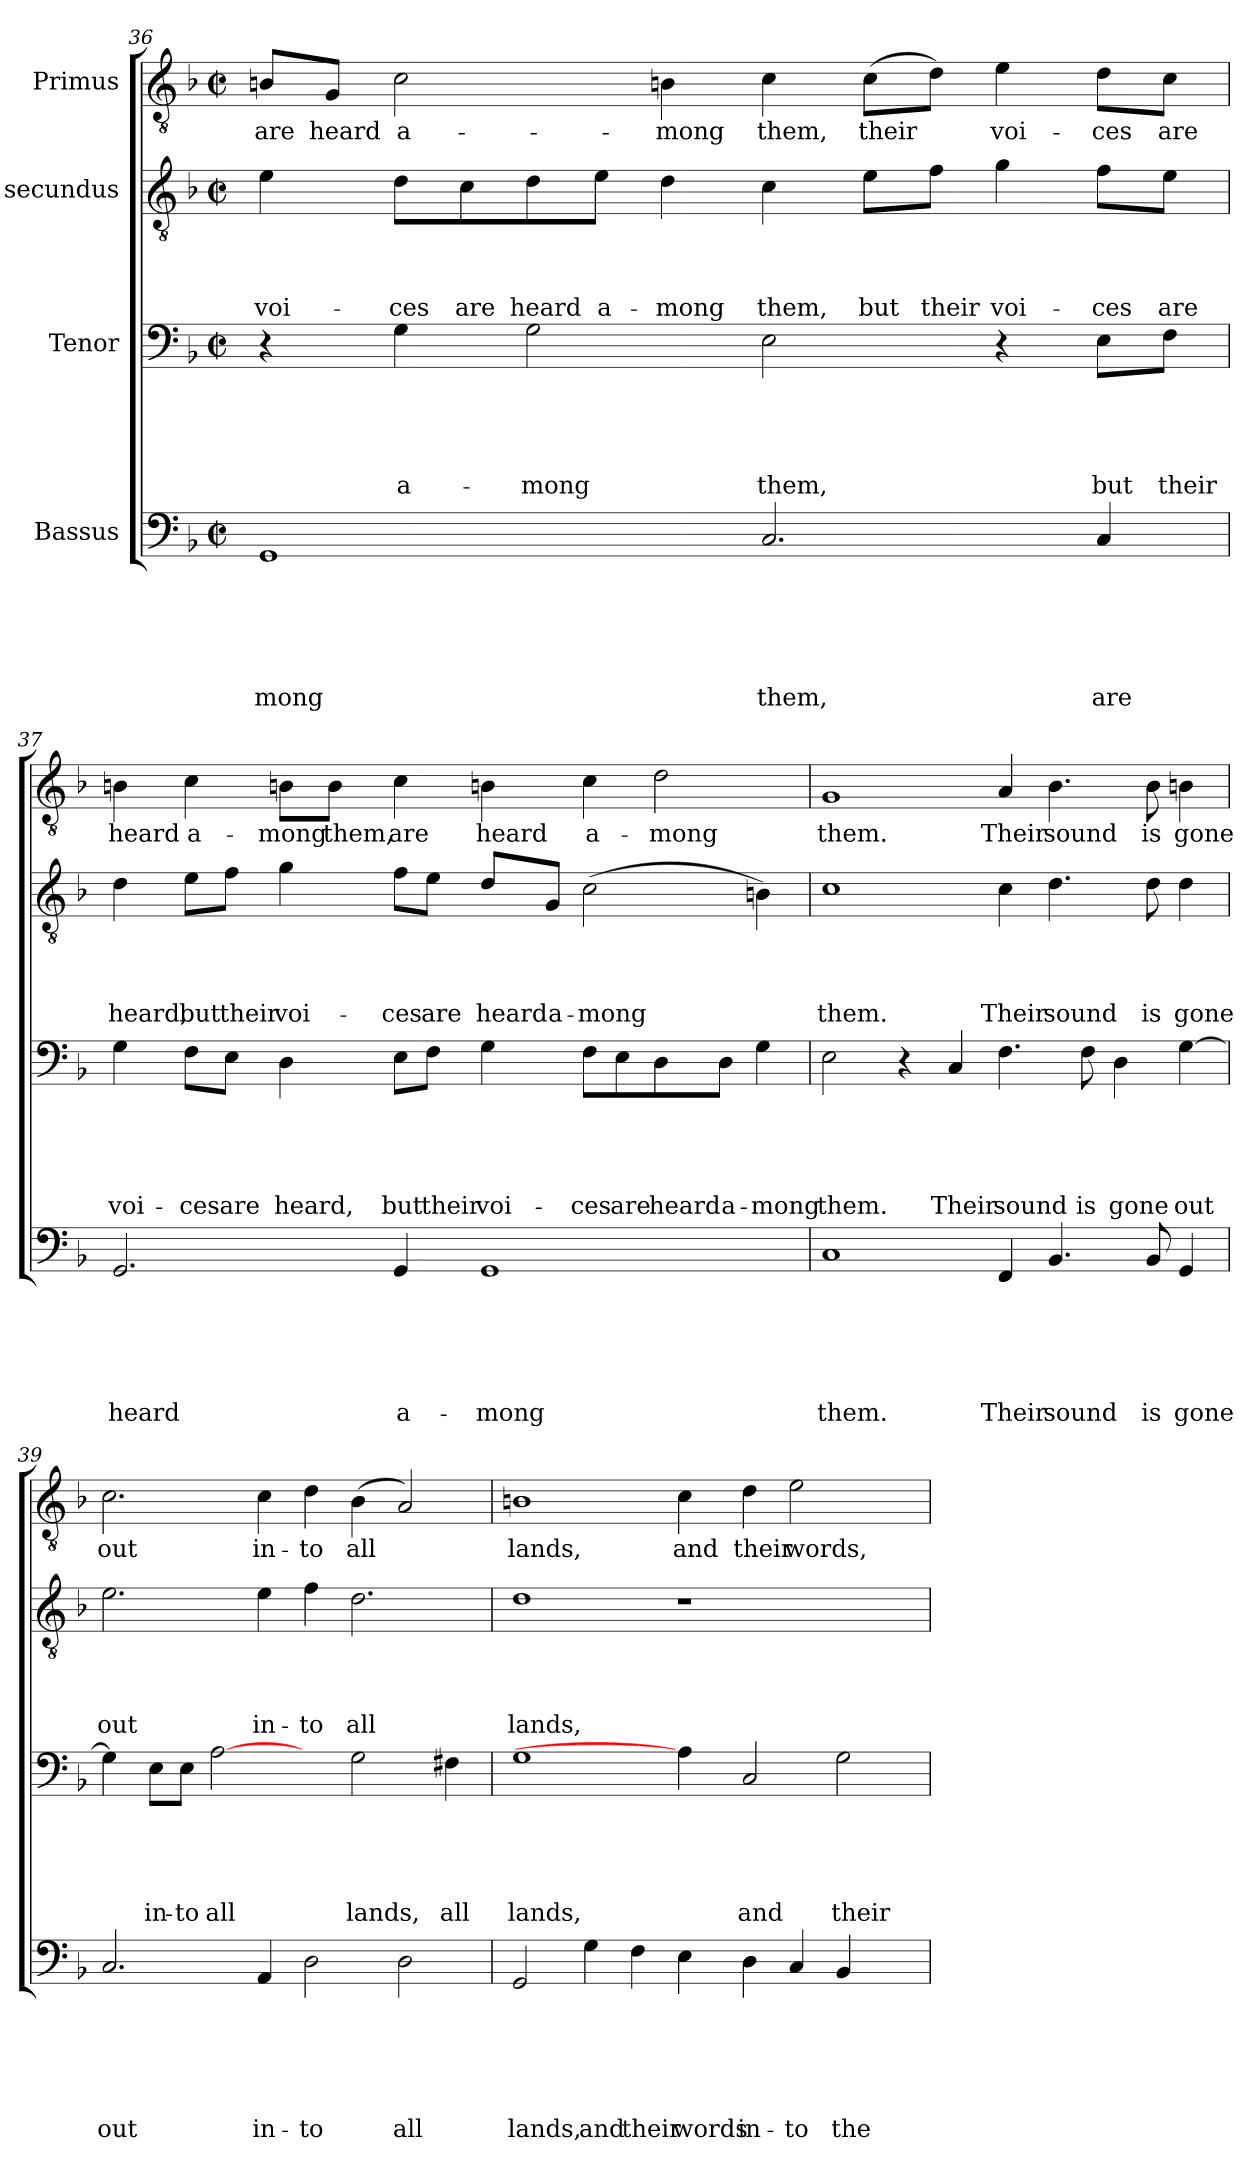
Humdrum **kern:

**kern	**text	**text	**text	**text	**text	**text	**kern	**text	**text	**text	**text	**text	**kern	**text	**text	**text	**text	**kern	**text
*part4	*part4	*part4	*part4	*part4	*part4	*part4	*part3	*part3	*part3	*part3	*part3	*part3	*part2	*part2	*part2	*part2	*part2	*part1	*part1
*staff4	*staff4	*staff4	*staff4	*staff4	*staff4	*staff4	*staff3	*staff3	*staff3	*staff3	*staff3	*staff3	*staff2	*staff2	*staff2	*staff2	*staff2	*staff1	*staff1
*I"Bassus	*	*	*	*	*	*	*I"Tenor	*	*	*	*	*	*I"secundus	*	*	*	*	*I"Primus	*
*clefF4	*	*	*	*	*	*	*clefF4	*	*	*	*	*	*clefGv2	*	*	*	*	*clefGv2	*
*k[b-]	*	*	*	*	*	*	*k[b-]	*	*	*	*	*	*k[b-]	*	*	*	*	*k[b-]	*
*F:	*	*	*	*	*	*	*F:	*	*	*	*	*	*F:	*	*	*	*	*F:	*
*M2/2	*	*	*	*	*	*	*M2/2	*	*	*	*	*	*M2/2	*	*	*	*	*M2/2	*
*met(c|)	*	*	*	*	*	*	*met(c|)	*	*	*	*	*	*met(c|)	*	*	*	*	*met(c|)	*
=36	=36	=36	=36	=36	=36	=36	=36	=36	=36	=36	=36	=36	=36	=36	=36	=36	=36	=36	=36
!	!	!	!	!	!	!LO:LY:b	!	!	!	!	!	!	!	!	!	!	!LO:LY:b	!	!LO:LY:b
1GG	.	.	.	.	.	-mong	4r	.	.	.	.	.	4e\	.	.	.	voi-	8Bn/L	are
!	!	!	!	!	!	!	!	!	!	!	!	!	!	!	!	!	!	!	!LO:LY:b
.	.	.	.	.	.	.	.	.	.	.	.	.	.	.	.	.	.	8G/J	heard
!	!	!	!	!	!	!	!	!	!	!	!	!LO:LY:b	!	!	!	!	!LO:LY:b	!	!LO:LY:b
.	.	.	.	.	.	.	4G\	.	.	.	.	a-	8d\L	.	.	.	-ces	2c\	a-
!	!	!	!	!	!	!	!	!	!	!	!	!	!	!	!	!	!LO:LY:b	!	!
.	.	.	.	.	.	.	.	.	.	.	.	.	8c\	.	.	.	are	.	.
!	!	!	!	!	!	!	!	!	!	!	!	!LO:LY:b	!	!	!	!	!LO:LY:b	!	!
.	.	.	.	.	.	.	2G\	.	.	.	.	-mong	8d\	.	.	.	heard	.	.
!	!	!	!	!	!	!	!	!	!	!	!	!	!	!	!	!	!LO:LY:b	!	!
.	.	.	.	.	.	.	.	.	.	.	.	.	8e\J	.	.	.	a-	.	.
!	!	!	!	!	!	!	!	!	!	!	!	!	!	!	!	!	!LO:LY:b	!	!LO:LY:b
.	.	.	.	.	.	.	.	.	.	.	.	.	4d\	.	.	.	-mong	4Bn\	-mong
!	!	!	!	!	!	!LO:LY:b	!	!	!	!	!	!LO:LY:b	!	!	!	!	!LO:LY:b	!	!LO:LY:b
2.C/	.	.	.	.	.	them,	2E\	.	.	.	.	them,	4c\	.	.	.	them,	4c\	them,
!	!	!	!	!	!	!	!	!	!	!	!	!	!	!	!	!	!LO:LY:b	!	!LO:LY:b
.	.	.	.	.	.	.	.	.	.	.	.	.	8e\L	.	.	.	but	(>8c\L	their
!	!	!	!	!	!	!	!	!	!	!	!	!	!	!	!	!	!LO:LY:b	!	!
.	.	.	.	.	.	.	.	.	.	.	.	.	8f\J	.	.	.	their	8d\J)	.
!	!	!	!	!	!	!	!	!	!	!	!	!	!	!	!	!	!LO:LY:b	!	!LO:LY:b
.	.	.	.	.	.	.	4r	.	.	.	.	.	4g\	.	.	.	voi-	4e\	voi-
!	!	!	!	!	!	!LO:LY:b	!	!	!	!	!	!LO:LY:b	!	!	!	!	!LO:LY:b:rj	!	!LO:LY:b:rj
4C/	.	.	.	.	.	are	8E\L	.	.	.	.	but	8f\L	.	.	.	-ces	8d\L	-ces
!	!	!	!	!	!	!	!	!	!	!	!	!LO:LY:b	!	!	!	!	!LO:LY:b	!	!LO:LY:b
.	.	.	.	.	.	.	8F\J	.	.	.	.	their	8e\J	.	.	.	are	8c\J	are
!!LO:PB:g=z
=37	=37	=37	=37	=37	=37	=37	=37	=37	=37	=37	=37	=37	=37	=37	=37	=37	=37	=37	=37
!	!	!	!	!	!	!LO:LY:b	!	!	!	!	!	!LO:LY:b	!	!	!	!	!LO:LY:b	!	!LO:LY:b
2.GG/	.	.	.	.	.	heard	4G\	.	.	.	.	voi-	4d\	.	.	.	heard,	4Bn\	heard
!	!	!	!	!	!	!	!	!	!	!	!	!LO:LY:b	!	!	!	!	!LO:LY:b	!	!LO:LY:b
.	.	.	.	.	.	.	8F\L	.	.	.	.	-ces	8e\L	.	.	.	but	4c\	a-
!	!	!	!	!	!	!	!	!	!	!	!	!LO:LY:b	!	!	!	!	!LO:LY:b	!	!
.	.	.	.	.	.	.	8E\J	.	.	.	.	are	8f\J	.	.	.	their	.	.
!	!	!	!	!	!	!	!	!	!	!	!	!LO:LY:b	!	!	!	!	!LO:LY:b	!	!LO:LY:b
.	.	.	.	.	.	.	4D\	.	.	.	.	heard,	4g\	.	.	.	voi-	8Bn\L	-mong
!	!	!	!	!	!	!	!	!	!	!	!	!	!	!	!	!	!	!	!LO:LY:b
.	.	.	.	.	.	.	.	.	.	.	.	.	.	.	.	.	.	8B\J	them,
!	!	!	!	!	!	!LO:LY:b	!	!	!	!	!	!LO:LY:b	!	!	!	!	!LO:LY:b	!	!LO:LY:b
4GG/	.	.	.	.	.	a-	8E\L	.	.	.	.	but	8f\L	.	.	.	-ces	4c\	are
!	!	!	!	!	!	!	!	!	!	!	!	!LO:LY:b	!	!	!	!	!LO:LY:b:rj	!	!
.	.	.	.	.	.	.	8F\J	.	.	.	.	their	8e\J	.	.	.	are	.	.
!	!	!	!	!	!	!LO:LY:b	!	!	!	!	!	!LO:LY:b	!	!	!	!	!LO:LY:b	!	!LO:LY:b
1GG	.	.	.	.	.	-mong	4G\	.	.	.	.	voi-	8d/L	.	.	.	heard	4Bn\	heard
!	!	!	!	!	!	!	!	!	!	!	!	!	!	!	!	!	!LO:LY:b	!	!
.	.	.	.	.	.	.	.	.	.	.	.	.	8G/J	.	.	.	a-	.	.
!	!	!	!	!	!	!	!	!	!	!	!	!LO:LY:b	!	!	!	!	!LO:LY:b	!	!LO:LY:b
.	.	.	.	.	.	.	8F\L	.	.	.	.	-ces	(>2c\	.	.	.	-mong	4c\	a-
!	!	!	!	!	!	!	!	!	!	!	!	!LO:LY:b	!	!	!	!	!	!	!
.	.	.	.	.	.	.	8E\	.	.	.	.	are	.	.	.	.	.	.	.
!	!	!	!	!	!	!	!	!	!	!	!	!LO:LY:b	!	!	!	!	!	!	!LO:LY:b
.	.	.	.	.	.	.	8D\	.	.	.	.	heard	.	.	.	.	.	2d\	-mong
!	!	!	!	!	!	!	!	!	!	!	!	!LO:LY:b	!	!	!	!	!	!	!
.	.	.	.	.	.	.	8D\J	.	.	.	.	a-	.	.	.	.	.	.	.
!	!	!	!	!	!	!	!	!	!	!	!	!LO:LY:b	!	!	!	!	!	!	!
.	.	.	.	.	.	.	4G\	.	.	.	.	-mong	4Bn\)	.	.	.	.	.	.
=38	=38	=38	=38	=38	=38	=38	=38	=38	=38	=38	=38	=38	=38	=38	=38	=38	=38	=38	=38
!	!	!	!	!	!	!LO:LY:b	!	!	!	!	!	!LO:LY:b	!	!	!	!	!LO:LY:b	!	!LO:LY:b
1C	.	.	.	.	.	them.	2E\	.	.	.	.	them.	1c	.	.	.	them.	1G	them.
.	.	.	.	.	.	.	4r	.	.	.	.	.	.	.	.	.	.	.	.
!	!	!	!	!	!	!	!	!	!	!	!	!LO:LY:b	!	!	!	!	!	!	!
.	.	.	.	.	.	.	4C/	.	.	.	.	Their	.	.	.	.	.	.	.
!	!	!	!	!	!	!LO:LY:b	!	!	!	!	!	!LO:LY:b	!	!	!	!	!LO:LY:b	!	!LO:LY:b
4FF/	.	.	.	.	.	Their	4.F\	.	.	.	.	sound	4c\	.	.	.	Their	4A/	Their
!	!	!	!	!	!	!LO:LY:b	!	!	!	!	!	!	!	!	!	!	!LO:LY:b	!	!LO:LY:b
4.BB-/	.	.	.	.	.	sound	.	.	.	.	.	.	4.d\	.	.	.	sound	4.B-\	sound
!	!	!	!	!	!	!	!	!	!	!	!	!LO:LY:b	!	!	!	!	!	!	!
.	.	.	.	.	.	.	8F\	.	.	.	.	is	.	.	.	.	.	.	.
!	!	!	!	!	!	!	!	!	!	!	!	!LO:LY:b	!	!	!	!	!	!	!
.	.	.	.	.	.	.	4D\	.	.	.	.	gone	.	.	.	.	.	.	.
!	!	!	!	!	!	!LO:LY:b	!	!	!	!	!	!	!	!	!	!	!LO:LY:b	!	!LO:LY:b
8BB-/	.	.	.	.	.	is	.	.	.	.	.	.	8d\	.	.	.	is	8B-\	is
!	!	!	!	!	!	!LO:LY:b	!	!	!	!	!	!LO:LY:b	!	!	!	!	!LO:LY:b	!	!LO:LY:b
4GG/	.	.	.	.	.	gone	[<4G\	.	.	.	.	out	4d\	.	.	.	gone	4Bn\	gone
!!LO:LB:g=z
=39	=39	=39	=39	=39	=39	=39	=39	=39	=39	=39	=39	=39	=39	=39	=39	=39	=39	=39	=39
!	!	!	!	!	!	!LO:LY:b	!	!	!	!	!	!	!	!	!	!	!LO:LY:b	!	!LO:LY:b
2.C/	.	.	.	.	.	out	4G\]	.	.	.	.	.	2.e\	.	.	.	out	2.c\	out
!	!	!	!	!	!	!	!	!	!	!	!	!LO:LY:b	!	!	!	!	!	!	!
.	.	.	.	.	.	.	8E\L	.	.	.	.	in-	.	.	.	.	.	.	.
!	!	!	!	!	!	!	!	!	!	!	!	!LO:LY:b:rj	!	!	!	!	!	!	!
.	.	.	.	.	.	.	8E\J	.	.	.	.	-to	.	.	.	.	.	.	.
!	!	!	!	!	!	!	!	!	!	!	!	!LO:LY:b	!	!	!	!	!	!	!
.	.	.	.	.	.	.	[2A\	.	.	.	.	all	.	.	.	.	.	.	.
!	!	!	!	!	!	!LO:LY:b	!	!	!	!	!	!	!	!	!	!	!LO:LY:b	!	!LO:LY:b
4AA/	.	.	.	.	.	in-	.	.	.	.	.	.	4e\	.	.	.	in-	4c\	in-
!	!	!	!	!	!	!LO:LY:b	!	!	!	!	!	!	!	!	!	!	!LO:LY:b	!	!LO:LY:b
2D\	.	.	.	.	.	-to	4ryy	.	.	.	.	.	4f\	.	.	.	-to	4d\	-to
!	!	!	!	!	!	!	!	!	!	!	!	!LO:LY:b	!	!	!	!	!LO:LY:b	!	!LO:LY:b
.	.	.	.	.	.	.	2G\	.	.	.	.	lands,	2.d\	.	.	.	all	(>4B-\	all
!	!	!	!	!	!	!LO:LY:b	!	!	!	!	!	!	!	!	!	!	!	!	!
2D\	.	.	.	.	.	all	.	.	.	.	.	.	.	.	.	.	.	2A/)	.
!	!	!	!	!	!	!	!	!	!	!	!	!LO:LY:b	!	!	!	!	!	!	!
.	.	.	.	.	.	.	4F#X\	.	.	.	.	all	.	.	.	.	.	.	.
=40	=40	=40	=40	=40	=40	=40	=40	=40	=40	=40	=40	=40	=40	=40	=40	=40	=40	=40	=40
!	!	!	!	!	!	!LO:LY:b	!	!	!	!	!	!LO:LY:b	!	!	!	!	!LO:LY:b	!	!LO:LY:b
2GG/	.	.	.	.	.	lands,	1G	.	.	.	.	lands,	1d	.	.	.	lands,	1Bn	lands,
!	!	!	!	!	!	!LO:LY:b	!	!	!	!	!	!	!	!	!	!	!	!	!
4G\	.	.	.	.	.	and	.	.	.	.	.	.	.	.	.	.	.	.	.
!	!	!	!	!	!	!LO:LY:b	!	!	!	!	!	!	!	!	!	!	!	!	!
4F\	.	.	.	.	.	their	.	.	.	.	.	.	.	.	.	.	.	.	.
!	!	!	!	!	!	!LO:LY:b	!	!	!	!	!	!	!	!	!	!	!	!	!LO:LY:b
4E\	.	.	.	.	.	words	4A\]	.	.	.	.	.	1r	.	.	.	.	4c\	and
!	!	!	!	!	!	!LO:LY:b	!	!	!	!	!	!LO:LY:b	!	!	!	!	!	!	!LO:LY:b
4D\	.	.	.	.	.	in-	2C/	.	.	.	.	and	.	.	.	.	.	4d\	their
!	!	!	!	!	!	!LO:LY:b	!	!	!	!	!	!	!	!	!	!	!	!	!LO:LY:b
4C/	.	.	.	.	.	-to	.	.	.	.	.	.	.	.	.	.	.	2e\	words,
!	!	!	!	!	!	!LO:LY:b	!	!	!	!	!	!LO:LY:b	!	!	!	!	!	!	!
4BB-/	.	.	.	.	.	the	2G\	.	.	.	.	their	.	.	.	.	.	.	.
4ryy	.	.	.	.	.	.	.	.	.	.	.	.	4ryy	.	.	.	.	4ryy	.
=	=	=	=	=	=	=	=	=	=	=	=	=	=	=	=	=	=	=	=
*-	*-	*-	*-	*-	*-	*-	*-	*-	*-	*-	*-	*-	*-	*-	*-	*-	*-	*-	*-
